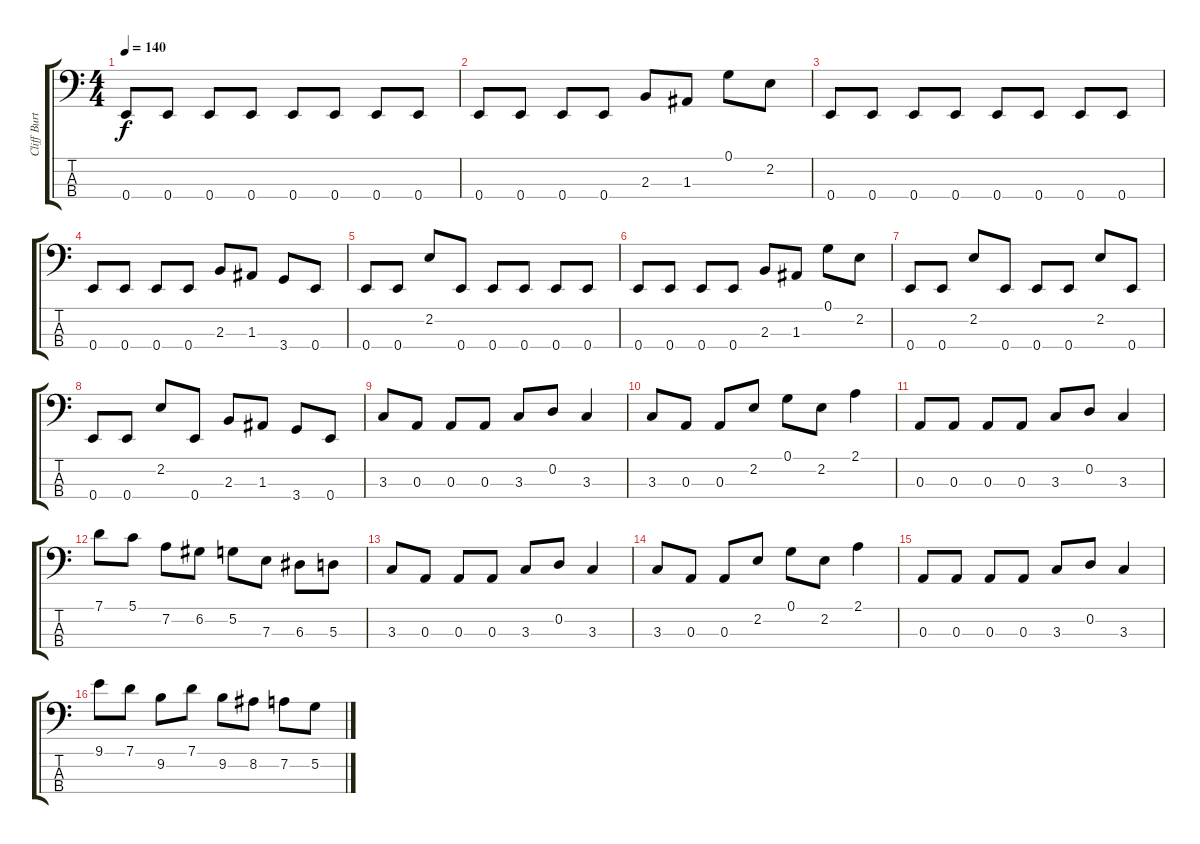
\track ("Cliff Burton" "Cliff Burt") {instrument electricbassfinger}
\staff {score tabs}
\tuning (G2 D2 A1 E1) {hide}
\ts (4 4)
\tempo 140
\clef f4
\ks c
0.4.8{dy f} 0.4.8 0.4.8 0.4.8 0.4.8 0.4.8 0.4.8 0.4.8 |
0.4.8 0.4.8 0.4.8 0.4.8 2.3.8 1.3.8 0.1.8 2.2.8 |
0.4.8 0.4.8 0.4.8 0.4.8 0.4.8 0.4.8 0.4.8 0.4.8 |
0.4.8 0.4.8 0.4.8 0.4.8 2.3.8 1.3.8 3.4.8 0.4.8 |
0.4.8 0.4.8 2.2.8 0.4.8 0.4.8 0.4.8 0.4.8 0.4.8 |
0.4.8 0.4.8 0.4.8 0.4.8 2.3.8 1.3.8 0.1.8 2.2.8 |
0.4.8 0.4.8 2.2.8 0.4.8 0.4.8 0.4.8 2.2.8 0.4.8 |
0.4.8 0.4.8 2.2.8 0.4.8 2.3.8 1.3.8 3.4.8 0.4.8 |
3.3.8 0.3.8 0.3.8 0.3.8 3.3.8 0.2.8 3.3.4 |
3.3.8 0.3.8 0.3.8 2.2.8 0.1.8 2.2.8 2.1.4 |
0.3.8 0.3.8 0.3.8 0.3.8 3.3.8 0.2.8 3.3.4 |
7.1.8 5.1.8 7.2.8 6.2.8 5.2.8 7.3.8 6.3.8 5.3.8 |
3.3.8 0.3.8 0.3.8 0.3.8 3.3.8 0.2.8 3.3.4 |
3.3.8 0.3.8 0.3.8 2.2.8 0.1.8 2.2.8 2.1.4 |
0.3.8 0.3.8 0.3.8 0.3.8 3.3.8 0.2.8 3.3.4 |
9.1.8 7.1.8 9.2.8 7.1.8 9.2.8 8.2.8 7.2.8 5.2.8
